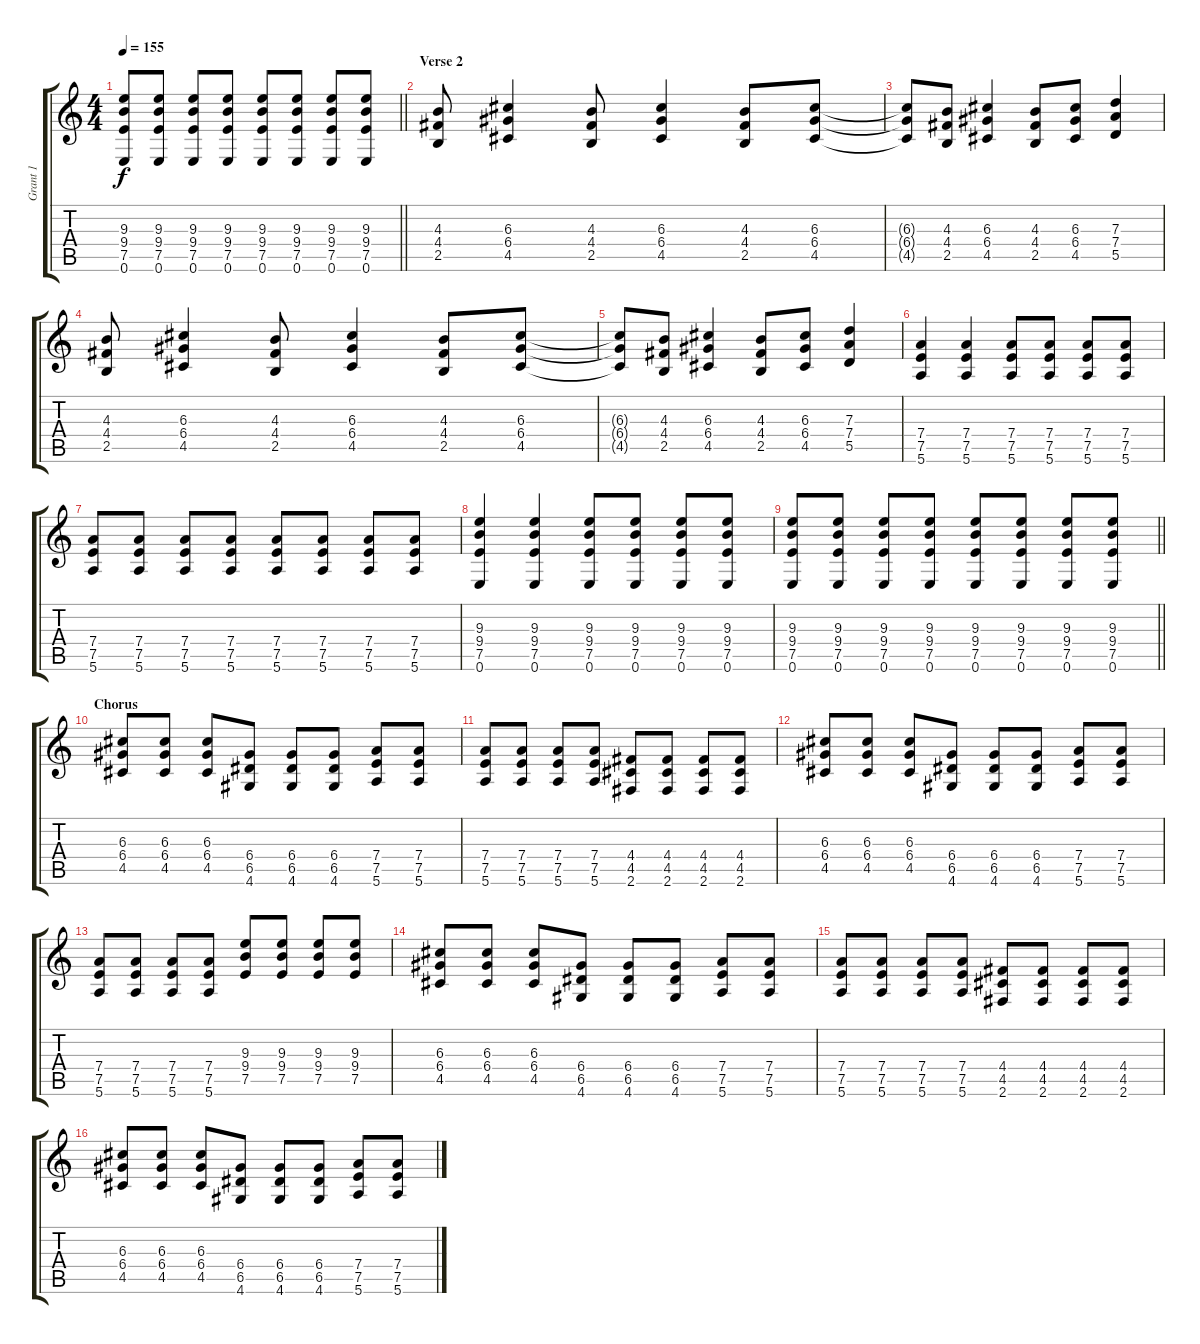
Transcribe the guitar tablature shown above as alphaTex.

\track ("Grant 1" "Grant 1") {instrument distortionguitar}
\staff {score tabs}
\tuning (E4 B3 G3 D3 A2 E2) {hide}
\ts (4 4)
\tempo 155
\clef g2
\barLineRight lightlight
\ks c
(9.3 9.4 7.5 0.6).8{dy f} (9.3 9.4 7.5 0.6).8 (9.3 9.4 7.5 0.6).8 (9.3 9.4 7.5 0.6).8 (9.3 9.4 7.5 0.6).8 (9.3 9.4 7.5 0.6).8 (9.3 9.4 7.5 0.6).8 (9.3 9.4 7.5 0.6).8 |
\section ("" "Verse 2")
(4.3 4.4 2.5).8 (6.3 6.4 4.5).4 (4.3 4.4 2.5).8 (6.3 6.4 4.5).4 (4.3 4.4 2.5).8 (6.3 6.4 4.5).8 |
(6.3{t} 6.4{t} 4.5{t}).8 (4.3 4.4 2.5).8 (6.3 6.4 4.5).4 (4.3 4.4 2.5).8 (6.3 6.4 4.5).8 (7.3 7.4 5.5).4 |
(4.3 4.4 2.5).8 (6.3 6.4 4.5).4 (4.3 4.4 2.5).8 (6.3 6.4 4.5).4 (4.3 4.4 2.5).8 (6.3 6.4 4.5).8 |
(6.3{t} 6.4{t} 4.5{t}).8 (4.3 4.4 2.5).8 (6.3 6.4 4.5).4 (4.3 4.4 2.5).8 (6.3 6.4 4.5).8 (7.3 7.4 5.5).4 |
(7.4 7.5 5.6).4 (7.4 7.5 5.6).4 (7.4 7.5 5.6).8 (7.4 7.5 5.6).8 (7.4 7.5 5.6).8 (7.4 7.5 5.6).8 |
(7.4 7.5 5.6).8 (7.4 7.5 5.6).8 (7.4 7.5 5.6).8 (7.4 7.5 5.6).8 (7.4 7.5 5.6).8 (7.4 7.5 5.6).8 (7.4 7.5 5.6).8 (7.4 7.5 5.6).8 |
(9.3 9.4 7.5 0.6).4 (9.3 9.4 7.5 0.6).4 (9.3 9.4 7.5 0.6).8 (9.3 9.4 7.5 0.6).8 (9.3 9.4 7.5 0.6).8 (9.3 9.4 7.5 0.6).8 |
\barLineRight lightlight
(9.3 9.4 7.5 0.6).8 (9.3 9.4 7.5 0.6).8 (9.3 9.4 7.5 0.6).8 (9.3 9.4 7.5 0.6).8 (9.3 9.4 7.5 0.6).8 (9.3 9.4 7.5 0.6).8 (9.3 9.4 7.5 0.6).8 (9.3 9.4 7.5 0.6).8 |
\section ("" "Chorus")
(6.3 6.4 4.5).8 (6.3 6.4 4.5).8 (6.3 6.4 4.5).8 (6.4 6.5 4.6).8 (6.4 6.5 4.6).8 (6.4 6.5 4.6).8 (7.4 7.5 5.6).8 (7.4 7.5 5.6).8 |
(7.4 7.5 5.6).8 (7.4 7.5 5.6).8 (7.4 7.5 5.6).8 (7.4 7.5 5.6).8 (4.4 4.5 2.6).8 (4.4 4.5 2.6).8 (4.4 4.5 2.6).8 (4.4 4.5 2.6).8 |
(6.3 6.4 4.5).8 (6.3 6.4 4.5).8 (6.3 6.4 4.5).8 (6.4 6.5 4.6).8 (6.4 6.5 4.6).8 (6.4 6.5 4.6).8 (7.4 7.5 5.6).8 (7.4 7.5 5.6).8 |
(7.4 7.5 5.6).8 (7.4 7.5 5.6).8 (7.4 7.5 5.6).8 (7.4 7.5 5.6).8 (9.3 9.4 7.5).8 (9.3 9.4 7.5).8 (9.3 9.4 7.5).8 (9.3 9.4 7.5).8 |
(6.3 6.4 4.5).8 (6.3 6.4 4.5).8 (6.3 6.4 4.5).8 (6.4 6.5 4.6).8 (6.4 6.5 4.6).8 (6.4 6.5 4.6).8 (7.4 7.5 5.6).8 (7.4 7.5 5.6).8 |
(7.4 7.5 5.6).8 (7.4 7.5 5.6).8 (7.4 7.5 5.6).8 (7.4 7.5 5.6).8 (4.4 4.5 2.6).8 (4.4 4.5 2.6).8 (4.4 4.5 2.6).8 (4.4 4.5 2.6).8 |
(6.3 6.4 4.5).8 (6.3 6.4 4.5).8 (6.3 6.4 4.5).8 (6.4 6.5 4.6).8 (6.4 6.5 4.6).8 (6.4 6.5 4.6).8 (7.4 7.5 5.6).8 (7.4 7.5 5.6).8
